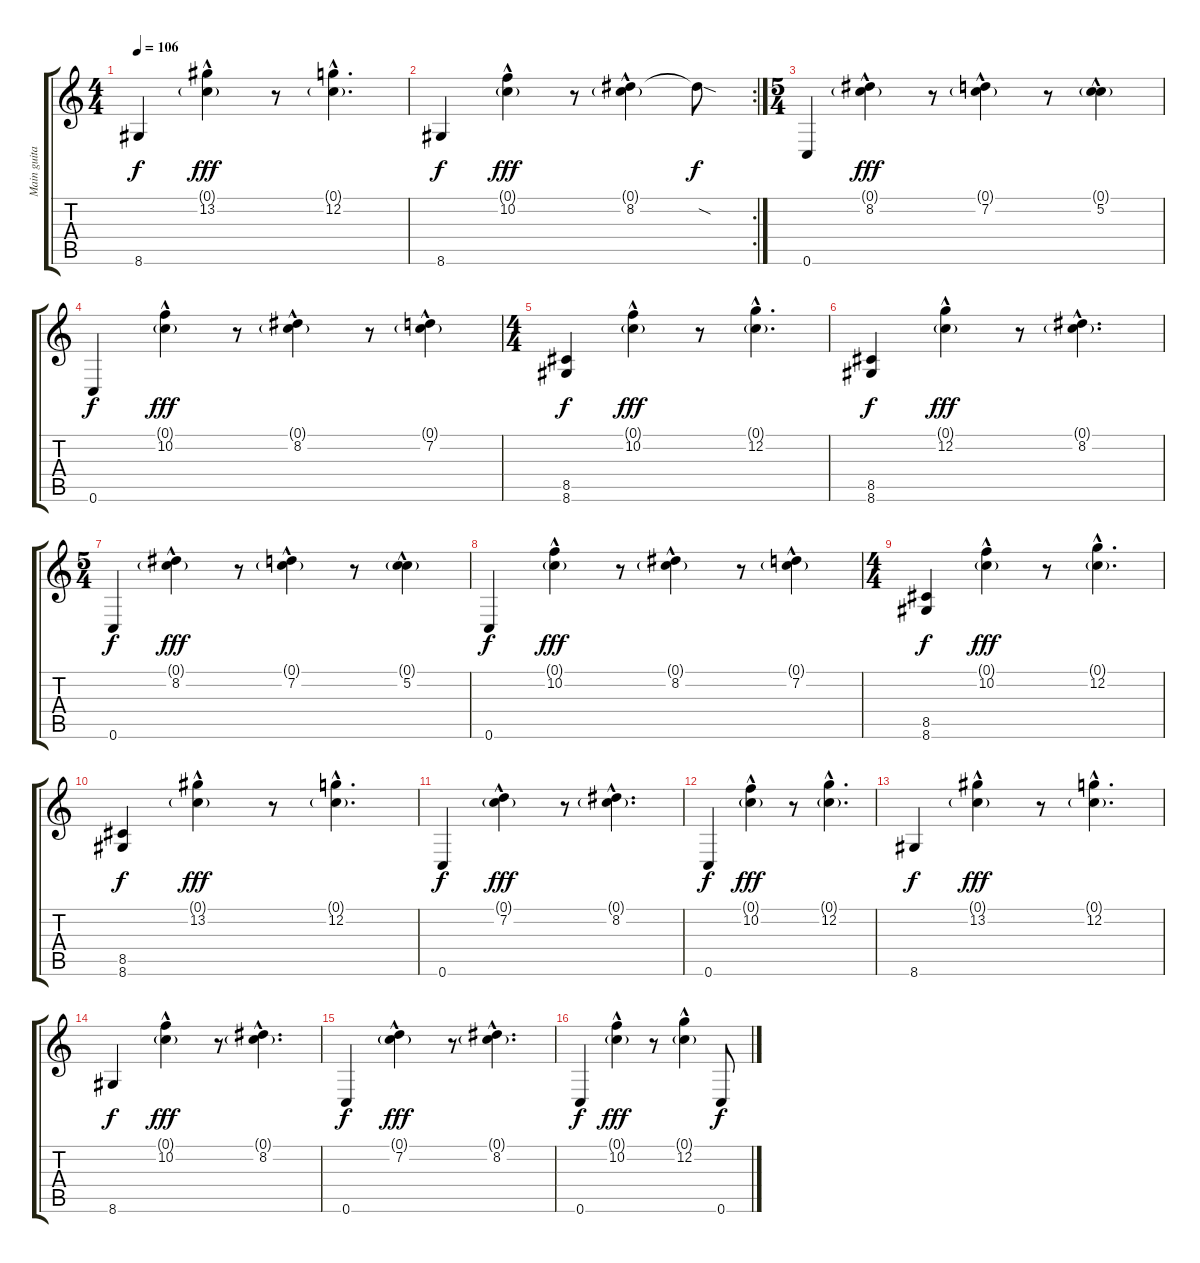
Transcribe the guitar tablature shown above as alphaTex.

\track ("Main guitar" "Main guita") {instrument distortionguitar}
\staff {score tabs}
\tuning (C4 G3 Eb3 Bb2 F2 C2) {hide}
\ts (4 4)
\tempo 106
\clef g2
\ks c
8.6.4{dy f} (0.1{g} 13.2{hac}).4{dy fff} r.8 (0.1{g} 12.2{hac}).4{d} |
\rc 2
8.6.4{dy f} (0.1{g} 10.2{hac}).4{dy fff} r.8 (0.1{g} 8.2{hac}).4 8.2{sod t}.8{dy f} |
\ts (5 4)
0.6.4 (0.1{g} 8.2{hac}).4{dy fff} r.8 (0.1{g} 7.2{hac}).4 r.8 (0.1{g} 5.2{hac}).4 |
0.6.4{dy f} (0.1{g} 10.2{hac}).4{dy fff} r.8 (0.1{g} 8.2{hac}).4 r.8 (0.1{g} 7.2{hac}).4 |
\ts (4 4)
(8.5 8.6).4{dy f} (0.1{g} 10.2{hac}).4{dy fff} r.8 (0.1{g} 12.2{hac}).4{d} |
(8.5 8.6).4{dy f} (0.1{g} 12.2{hac}).4{dy fff} r.8 (0.1{g} 8.2{hac}).4{d} |
\ts (5 4)
0.6.4{dy f} (0.1{g} 8.2{hac}).4{dy fff} r.8 (0.1{g} 7.2{hac}).4 r.8 (0.1{g} 5.2{hac}).4 |
0.6.4{dy f} (0.1{g} 10.2{hac}).4{dy fff} r.8 (0.1{g} 8.2{hac}).4 r.8 (0.1{g} 7.2{hac}).4 |
\ts (4 4)
(8.5 8.6).4{dy f} (0.1{g} 10.2{hac}).4{dy fff} r.8 (0.1{g} 12.2{hac}).4{d} |
(8.5 8.6).4{dy f} (0.1{g} 13.2{hac}).4{dy fff} r.8 (0.1{g} 12.2{hac}).4{d} |
0.6.4{dy f} (0.1{g} 7.2{hac}).4{dy fff} r.8 (0.1{g} 8.2{hac}).4{d} |
0.6.4{dy f} (0.1{g} 10.2{hac}).4{dy fff} r.8 (0.1{g} 12.2{hac}).4{d} |
8.6.4{dy f} (0.1{g} 13.2{hac}).4{dy fff} r.8 (0.1{g} 12.2{hac}).4{d} |
8.6.4{dy f} (0.1{g} 10.2{hac}).4{dy fff} r.8 (0.1{g} 8.2{hac}).4{d} |
0.6.4{dy f} (0.1{g} 7.2{hac}).4{dy fff} r.8 (0.1{g} 8.2{hac}).4{d} |
0.6.4{dy f} (0.1{g} 10.2{hac}).4{dy fff} r.8 (0.1{g} 12.2{hac}).4 0.6.8{dy f}
